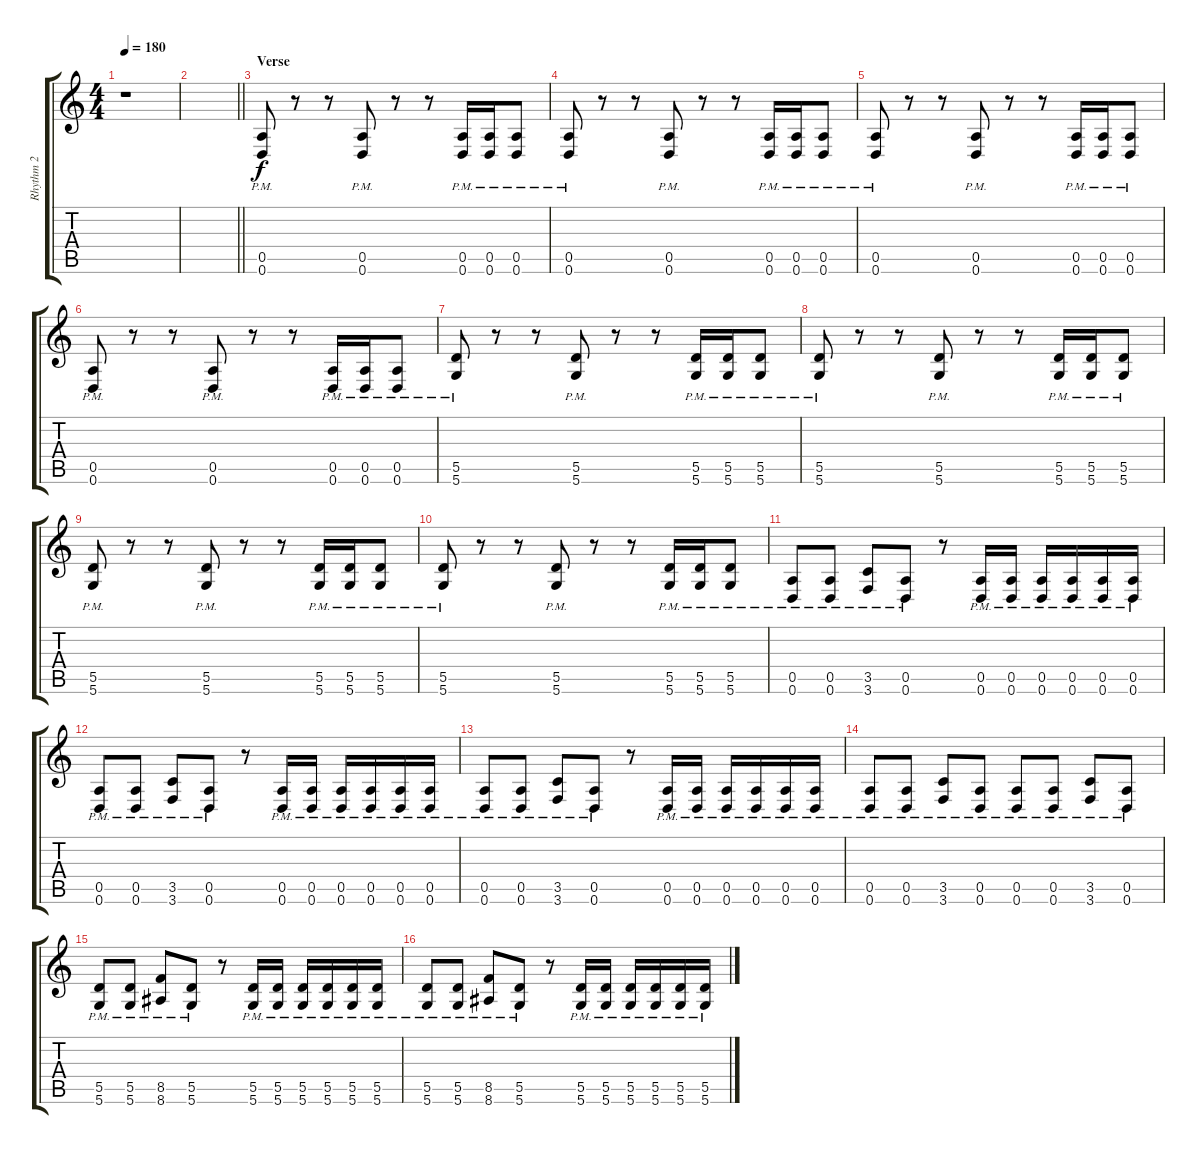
\track ("Rhythm 2" "Rhythm 2") {instrument overdrivenguitar}
\staff {score tabs}
\tuning (E4 B3 G3 D3 A2 D2) {hide}
\ts (4 4)
\tempo 180
\clef g2
\ks c
r.1{dy f} |
\barLineRight lightlight
|
\section ("" "Verse")
(0.5{pm} 0.6{pm}).8 r.8 r.8 (0.5{pm} 0.6{pm}).8 r.8 r.8 (0.5{pm} 0.6{pm}).16 (0.5{pm} 0.6{pm}).16 (0.5{pm} 0.6{pm}).8 |
(0.5{pm} 0.6{pm}).8 r.8 r.8 (0.5{pm} 0.6{pm}).8 r.8 r.8 (0.5{pm} 0.6{pm}).16 (0.5{pm} 0.6{pm}).16 (0.5{pm} 0.6{pm}).8 |
(0.5{pm} 0.6{pm}).8 r.8 r.8 (0.5{pm} 0.6{pm}).8 r.8 r.8 (0.5{pm} 0.6{pm}).16 (0.5{pm} 0.6{pm}).16 (0.5{pm} 0.6{pm}).8 |
(0.5{pm} 0.6{pm}).8 r.8 r.8 (0.5{pm} 0.6{pm}).8 r.8 r.8 (0.5{pm} 0.6{pm}).16 (0.5{pm} 0.6{pm}).16 (0.5{pm} 0.6{pm}).8 |
(5.5{pm} 5.6{pm}).8 r.8 r.8 (5.5{pm} 5.6{pm}).8 r.8 r.8 (5.5{pm} 5.6{pm}).16 (5.5{pm} 5.6{pm}).16 (5.5{pm} 5.6{pm}).8 |
(5.5{pm} 5.6{pm}).8 r.8 r.8 (5.5{pm} 5.6{pm}).8 r.8 r.8 (5.5{pm} 5.6{pm}).16 (5.5{pm} 5.6{pm}).16 (5.5{pm} 5.6{pm}).8 |
(5.5{pm} 5.6{pm}).8 r.8 r.8 (5.5{pm} 5.6{pm}).8 r.8 r.8 (5.5{pm} 5.6{pm}).16 (5.5{pm} 5.6{pm}).16 (5.5{pm} 5.6{pm}).8 |
(5.5{pm} 5.6{pm}).8 r.8 r.8 (5.5{pm} 5.6{pm}).8 r.8 r.8 (5.5{pm} 5.6{pm}).16 (5.5{pm} 5.6{pm}).16 (5.5{pm} 5.6{pm}).8 |
(0.5{pm} 0.6{pm}).8 (0.5{pm} 0.6{pm}).8 (3.5{pm} 3.6{pm}).8 (0.5{pm} 0.6{pm}).8 r.8 (0.5{pm} 0.6{pm}).16 (0.5{pm} 0.6{pm}).16 (0.5{pm} 0.6{pm}).16 (0.5{pm} 0.6{pm}).16 (0.5{pm} 0.6{pm}).16 (0.5{pm} 0.6{pm}).16 |
(0.5{pm} 0.6{pm}).8 (0.5{pm} 0.6{pm}).8 (3.5{pm} 3.6{pm}).8 (0.5{pm} 0.6{pm}).8 r.8 (0.5{pm} 0.6{pm}).16 (0.5{pm} 0.6{pm}).16 (0.5{pm} 0.6{pm}).16 (0.5{pm} 0.6{pm}).16 (0.5{pm} 0.6{pm}).16 (0.5{pm} 0.6{pm}).16 |
(0.5{pm} 0.6{pm}).8 (0.5{pm} 0.6{pm}).8 (3.5{pm} 3.6{pm}).8 (0.5{pm} 0.6{pm}).8 r.8 (0.5{pm} 0.6{pm}).16 (0.5{pm} 0.6{pm}).16 (0.5{pm} 0.6{pm}).16 (0.5{pm} 0.6{pm}).16 (0.5{pm} 0.6{pm}).16 (0.5{pm} 0.6{pm}).16 |
(0.5{pm} 0.6{pm}).8 (0.5{pm} 0.6{pm}).8 (3.5{pm} 3.6{pm}).8 (0.5{pm} 0.6{pm}).8 (0.5{pm} 0.6{pm}).8 (0.5{pm} 0.6{pm}).8 (3.5{pm} 3.6{pm}).8 (0.5{pm} 0.6{pm}).8 |
(5.5{pm} 5.6{pm}).8 (5.5{pm} 5.6{pm}).8 (8.5{pm} 8.6{pm}).8 (5.5{pm} 5.6{pm}).8 r.8 (5.5{pm} 5.6{pm}).16 (5.5{pm} 5.6{pm}).16 (5.5{pm} 5.6{pm}).16 (5.5{pm} 5.6{pm}).16 (5.5{pm} 5.6{pm}).16 (5.5{pm} 5.6{pm}).16 |
(5.5{pm} 5.6{pm}).8 (5.5{pm} 5.6{pm}).8 (8.5{pm} 8.6{pm}).8 (5.5{pm} 5.6{pm}).8 r.8 (5.5{pm} 5.6{pm}).16 (5.5{pm} 5.6{pm}).16 (5.5{pm} 5.6{pm}).16 (5.5{pm} 5.6{pm}).16 (5.5{pm} 5.6{pm}).16 (5.5{pm} 5.6{pm}).16
